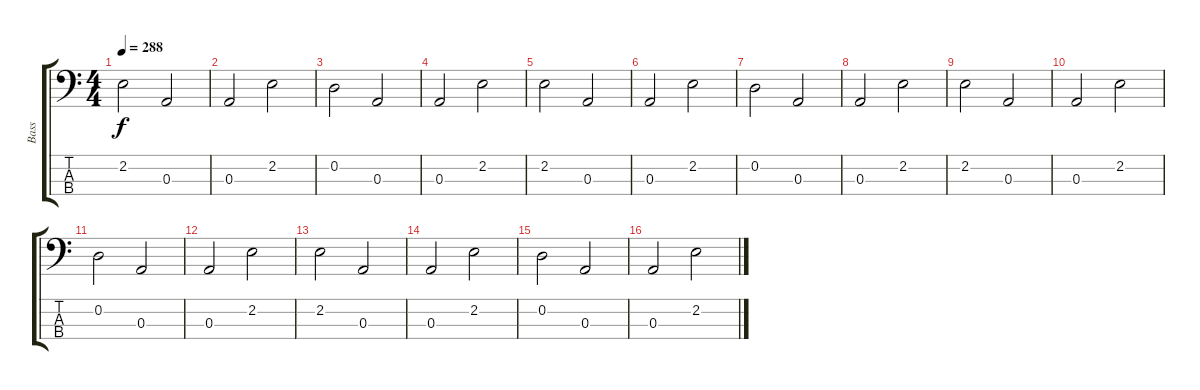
\track ("Bass" "Bass") {instrument electricbassfinger}
\staff {score tabs}
\tuning (G2 D2 A1 E1) {hide}
\ts (4 4)
\tempo 288
\clef f4
\ks c
2.2.2{dy f} 0.3.2 |
0.3.2 2.2.2 |
0.2.2 0.3.2 |
0.3.2 2.2.2 |
2.2.2 0.3.2 |
0.3.2 2.2.2 |
0.2.2 0.3.2 |
0.3.2 2.2.2 |
2.2.2 0.3.2 |
0.3.2 2.2.2 |
0.2.2 0.3.2 |
0.3.2 2.2.2 |
2.2.2 0.3.2 |
0.3.2 2.2.2 |
0.2.2 0.3.2 |
0.3.2 2.2.2
